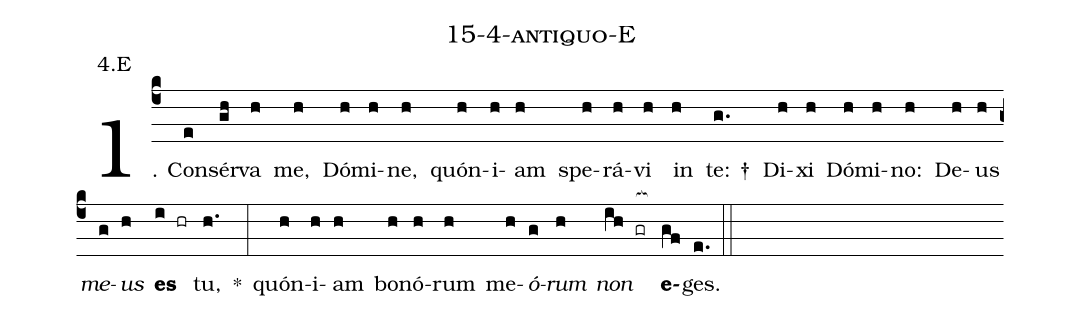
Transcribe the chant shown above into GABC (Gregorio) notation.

name: 15-4-antiquo-E;
annotation: 4.E;
%%
(c4)1. Con(e)sér(gh)va(h) me,(h) Dó(h)mi(h)ne,(h) quón(h)i(h)am(h) spe(h)rá(h)vi(h) in(h) te: †(g.) Di(h)xi(h) Dó(h)mi(h)no:(h) De(h)us(h) <i>me</i>(g)<i>us</i>(h) <b>es</b>(i hr) tu,(h.) *(:) quón(h)i(h)am(h) bo(h)nó(h)rum(h) me(h)<i>ó</i>(g)<i>rum</i>(h) <i>non</i>(ih gr[ocb:1{]) <b>e</b>(gf[ocb:0}])ges.(e.) (::)
